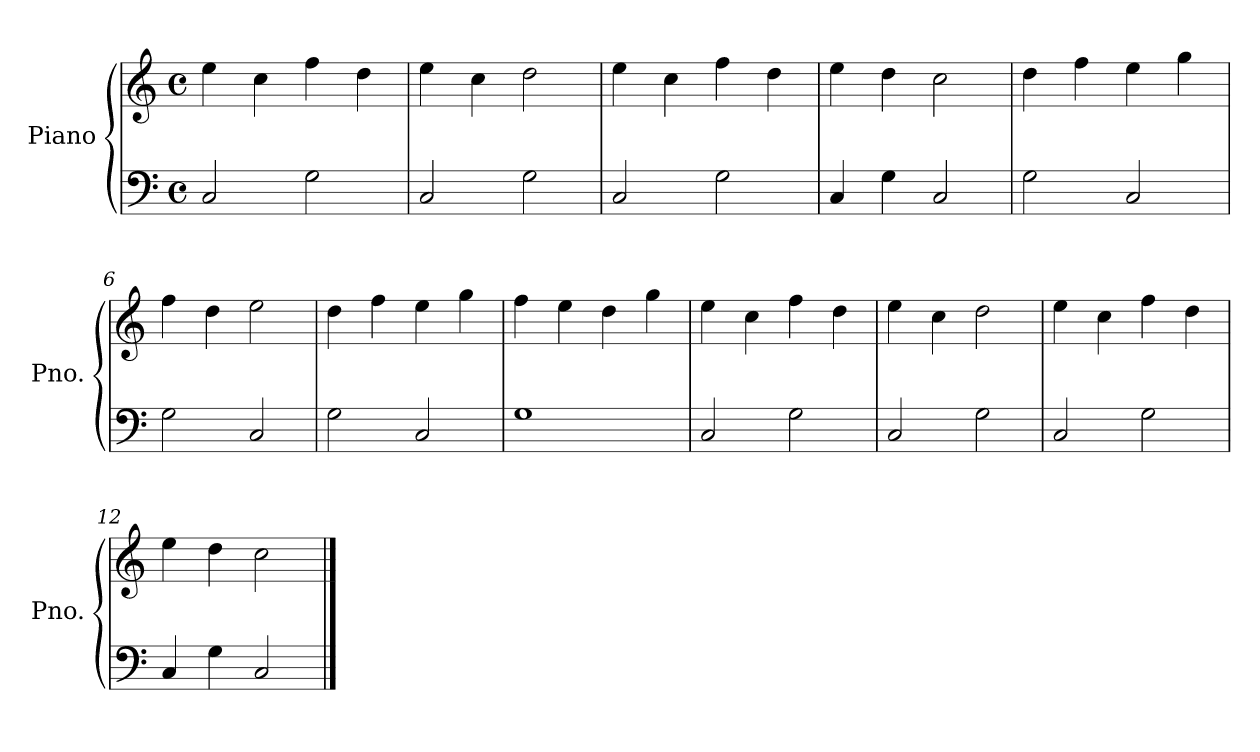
**kern	**kern
*part1	*part1
*staff2	*staff1
*I"Piano	*
*I'Pno.	*
*clefF4	*clefG2
*k[]	*k[]
*M4/4	*M4/4
*met(c)	*met(c)
=1	=1
2C/	4ee\
.	4cc\
2G\	4ff\
.	4dd\
=2	=2
2C/	4ee\
.	4cc\
2G\	2dd\
=3	=3
2C/	4ee\
.	4cc\
2G\	4ff\
.	4dd\
=4	=4
4C/	4ee\
4G\	4dd\
2C/	2cc\
=5	=5
2G\	4dd\
.	4ff\
2C/	4ee\
.	4gg\
=6	=6
2G\	4ff\
.	4dd\
2C/	2ee\
!!LO:LB:g=z
=7	=7
2G\	4dd\
.	4ff\
2C/	4ee\
.	4gg\
=8	=8
1G	4ff\
.	4ee\
.	4dd\
.	4gg\
=9	=9
2C/	4ee\
.	4cc\
2G\	4ff\
.	4dd\
=10	=10
2C/	4ee\
.	4cc\
2G\	2dd\
=11	=11
2C/	4ee\
.	4cc\
2G\	4ff\
.	4dd\
=12	=12
4C/	4ee\
4G\	4dd\
2C/	2cc\
==	==
*-	*-
